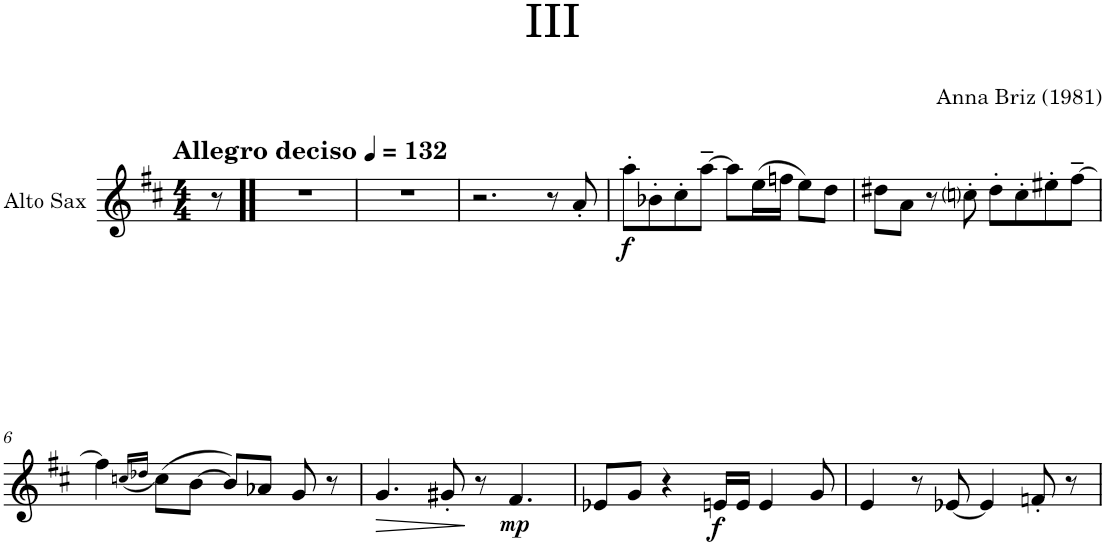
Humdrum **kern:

**kern	**dynam
*part1	*part1
*staff1	*staff1
*I"Alto Sax	*
*I'A Sax	*
*clefG2	*
*Trd5c9	*
*k[f#c#]	*
*M4/4	*
*MM132	*
=	=
!LO:TX:a:B:t=Allegro deciso	!
8r	.
=1!!	=1!!
1r	.
=2	=2
1r	.
=3	=3
2.r	.
8r	.
8a'/	.
=4	=4
!	!LO:DY:b
8aa'\L	f
8b-X'\	.
8cc#'\	.
[8aa~\J	.
8aa\L]	.
(16ee\L	.
16ffn\JJ	.
8ee\L)	.
8dd\J	.
=5	=5
8dd#X\L	.
8a\J	.
8r	.
8ccni'\	.
8dd#'\L	.
8cc'\	.
8ee#X'\	.
[8ff#~\J	.
!!LO:LB:g=z
=6	=6
4ff#\]	.
(16qccn/LL	.
16qdd-X/JJ)	.
(8cc\L	.
[8b\J	.
8b/L])	.
8a-X/J	.
8g/	.
8r	.
=7	=7
!	!LO:HP:b
4.g/	>
8g#X'/	.
8r	]
!	!LO:DY:b
4.f#/	mp
=8	=8
8e-X/L	.
8g/J	.
4r	.
!	!LO:DY:b
16en/LL	f
16e/JJ	.
4e/	.
8g/	.
=9	=9
4e/	.
8r	.
[8e-X/	.
4e-/]	.
8fn'/	.
8r	.
=	=
*-	*-
